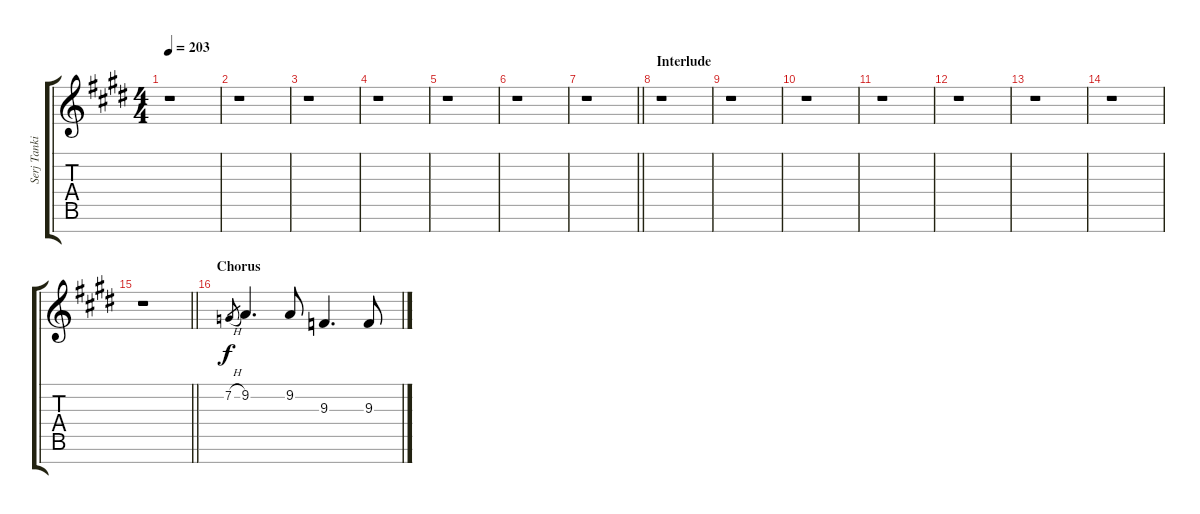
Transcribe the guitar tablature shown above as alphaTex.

\track ("Serj Tankian [Backing Vocals]" "Serj Tanki") {instrument clarinet}
\staff {score tabs}
\tuning (F4 C4 Ab3 Eb3 Bb2 F2 C2) {hide}
\ts (4 4)
\tempo 203
\clef g2
\ks c#minor
r.1{dy f} |
r.1 |
r.1 |
r.1 |
r.1 |
r.1 |
\barLineRight lightlight
r.1 |
\section ("" "Interlude")
r.1 |
r.1 |
r.1 |
r.1 |
r.1 |
r.1 |
r.1 |
\barLineRight lightlight
r.1 |
\section ("" "Chorus")
7.2{h}.8{gr} 9.2.4{d} 9.2.8 9.3.4{d} 9.3.8
